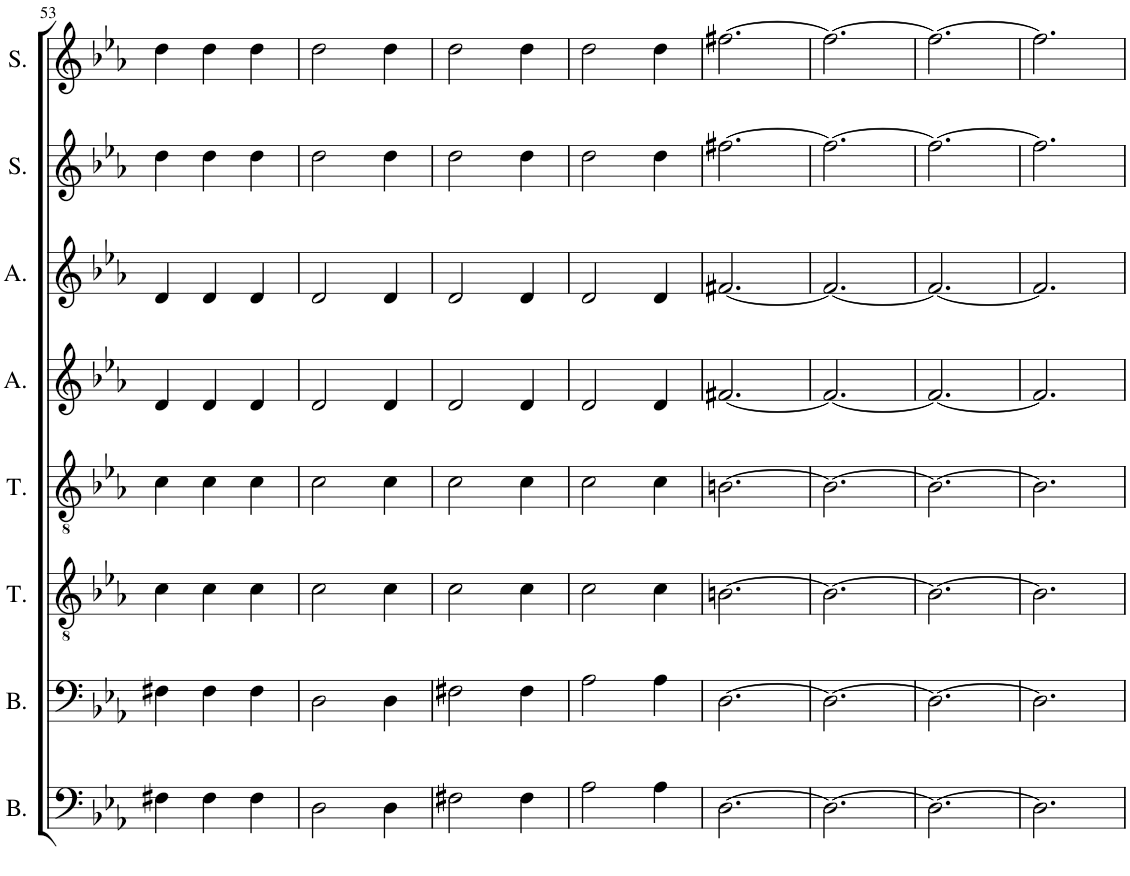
**kern	**kern	**kern	**kern	**kern	**kern	**kern	**kern
*part8	*part7	*part6	*part5	*part4	*part3	*part2	*part1
*staff8	*staff7	*staff6	*staff5	*staff4	*staff3	*staff2	*staff1
*I"Basse 2	*I"Basse 1	*I"Ténor 2	*I"Ténor 1	*I"Alto 2	*I"Alto 1	*I"Soprano 2	*I"Soprano 1
*I'B.	*I'B.	*I'T.	*I'T.	*I'A.	*I'A.	*I'S.	*I'S.
!!LO:PB:g=z
*clefF4	*clefF4	*clefGv2	*clefGv2	*clefG2	*clefG2	*clefG2	*clefG2
*k[b-e-a-]	*k[b-e-a-]	*k[b-e-a-]	*k[b-e-a-]	*k[b-e-a-]	*k[b-e-a-]	*k[b-e-a-]	*k[b-e-a-]
*M3/4	*M3/4	*M3/4	*M3/4	*M3/4	*M3/4	*M3/4	*M3/4
=53	=53	=53	=53	=53	=53	=53	=53
4F#X\	4F#X\	4c\	4c\	4d/	4d/	4dd\	4dd\
4F#\	4F#\	4c\	4c\	4d/	4d/	4dd\	4dd\
4F#\	4F#\	4c\	4c\	4d/	4d/	4dd\	4dd\
=54	=54	=54	=54	=54	=54	=54	=54
2D\	2D\	2c\	2c\	2d/	2d/	2dd\	2dd\
4D\	4D\	4c\	4c\	4d/	4d/	4dd\	4dd\
=55	=55	=55	=55	=55	=55	=55	=55
2F#X\	2F#X\	2c\	2c\	2d/	2d/	2dd\	2dd\
4F#\	4F#\	4c\	4c\	4d/	4d/	4dd\	4dd\
=56	=56	=56	=56	=56	=56	=56	=56
2A-\	2A-\	2c\	2c\	2d/	2d/	2dd\	2dd\
4A-\	4A-\	4c\	4c\	4d/	4d/	4dd\	4dd\
=57	=57	=57	=57	=57	=57	=57	=57
[2.D\	[2.D\	[2.Bn\	[2.Bn\	[2.f#X/	[2.f#X/	[2.ff#X\	[2.ff#X\
=58	=58	=58	=58	=58	=58	=58	=58
2.D\_	2.D\_	2.B\_	2.B\_	2.f#/_	2.f#/_	2.ff#\_	2.ff#\_
=59	=59	=59	=59	=59	=59	=59	=59
2.D\_	2.D\_	2.B\_	2.B\_	2.f#/_	2.f#/_	2.ff#\_	2.ff#\_
=60	=60	=60	=60	=60	=60	=60	=60
2.D\]	2.D\]	2.B\]	2.B\]	2.f#/]	2.f#/]	2.ff#\]	2.ff#\]
=	=	=	=	=	=	=	=
*-	*-	*-	*-	*-	*-	*-	*-
